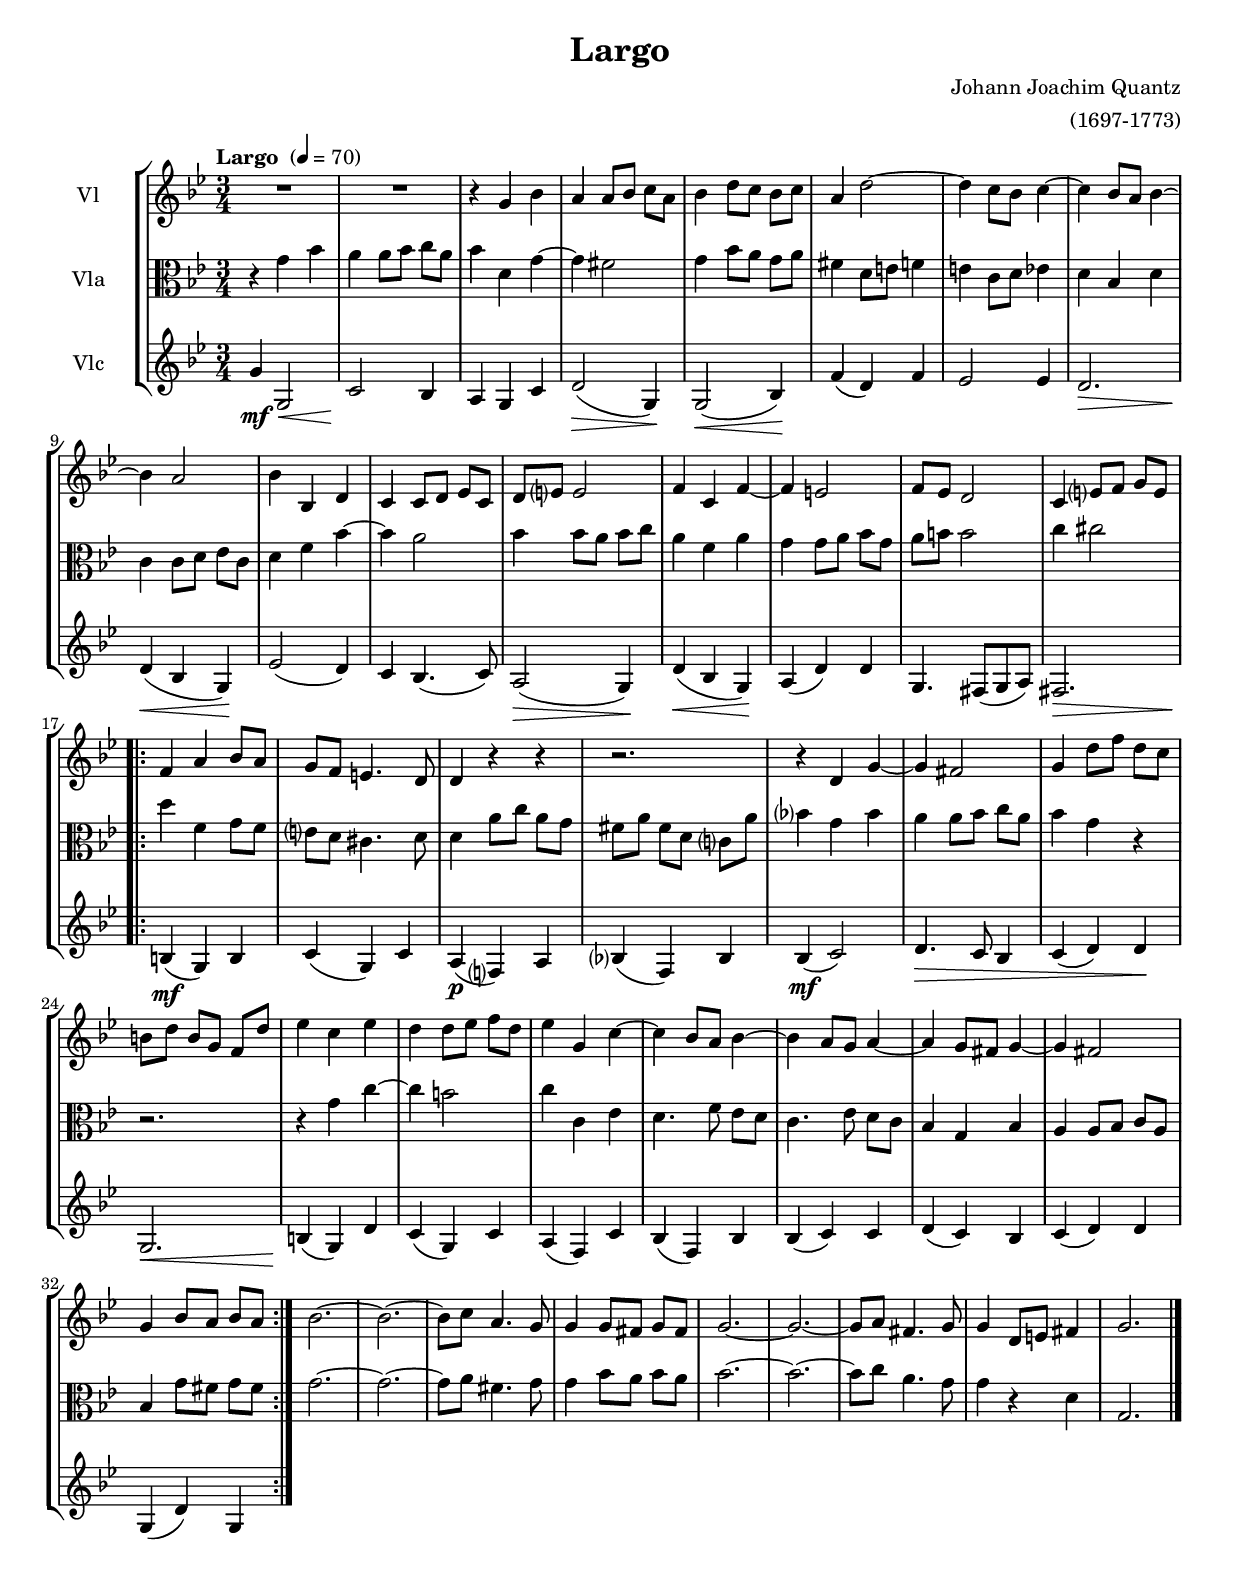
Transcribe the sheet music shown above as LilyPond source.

\version "2.14.2"
\include "deutsch.ly"

#(set-global-staff-size 18)

\header {
  title = "Largo"
  composer = "Johann Joachim Quantz"
  arranger = "(1697-1773)"
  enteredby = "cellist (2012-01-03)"
}

voiceconsts = {
  \clef "treble"
  \key g \minor
  \time 3/4
% \numericTimeSignature
  \compressFullBarRests
  \tempo "Largo " 4=70
}

%minstr = "harpsichord"
mihi = "clarinet"
%minstr = "accordion"
milo = "bassoon"

fine = \markup \bold \italic "Fine"

va = \relative c'' {
  \voiceconsts

  R2.*2
  r4 g b
  a a8[ b] c a
  b4 d8[ c] b c

  a4 d2~
  d4 c8 b c4~
  c b8 a b4~
  b a2
  b4 b, d

  c c8[ d] es c
  d e? e2
  f4 c f~
  f e2
  f8 es d2

  c4 e?8[ f] g e
  f4 a b8 a
  g f e4. d8
  d4 r r
  r2.

  r4 d g~
  g fis2
  g4 d'8[ f] d c
  h d h[ g] f d'
  es4 c es

  d d8[ es] f d
  es4 g, c~
  c b8 a b4~
  b a8 g a4~
  a g8 fis g4~

  g fis2
  g4 b8[ a] b a
  b2.~
  b~
  b8 c a4. g8

  g4 g8[ fis] g fis
  g2.~
  g~
  g8 a fis4. g8
  g4 d8 e fis4
  g2. \bar "|."
}

vb = \relative c'' {
  \voiceconsts
  \clef "alto"

  r4 g b
  a a8[ b] c a
  b4 d, g~
  g fis2
  g4 b8[ a] g a

  fis4 d8 e f4
  e c8 d es4
  d b d
  c c8[ d] es c
  d4 f b~

  b a2
  b4 b8[ a] b c
  a4 f a
  g g8[ a] b g
  a h h2

  c4 cis2
  d4 f, g8 f
  e? d cis4. d8
  d4 a'8[ c] a g
  fis a fis[ d] c? a'

  b?4 g b
  a a8[ b] c a
  b4 g r
  r2.
  r4 g c~

  c h2
  c4 c, es
  d4. f8 es[ d]
  c4. es8 d[ c]
  b4 g b

  a a8[ b] c a
  b4 g'8[ fis] g fis
  g2.~
  g~
  g8 a fis4. g8

  g4 b8[ a] b a
  b2.~
  b~
  b8 c a4. g8
  g4 r d
  g,2. \bar "|."
}

\include "v3.ily"

music = \new StaffGroup <<
      \new Staff {
	\set Staff.midiInstrument = \mihi
	\set Staff.instrumentName = #"Vl"
	\transpose g g { \va }
      }

      \new Staff {
	\set Staff.midiInstrument = \mihi
	\set Staff.instrumentName = #"Vla"
	\transpose g g { \vb }
      }

      \new Staff {
	\set Staff.midiInstrument = \milo
	\set Staff.instrumentName = #"Vlc"
	\transpose g g { \vc }
      }
>>

\book {
  \score {
    \music
    \layout {}
  }

  \score {
    \unfoldRepeats \music

    \midi {
      \context {
        \Score
      }
    }
  }
}
